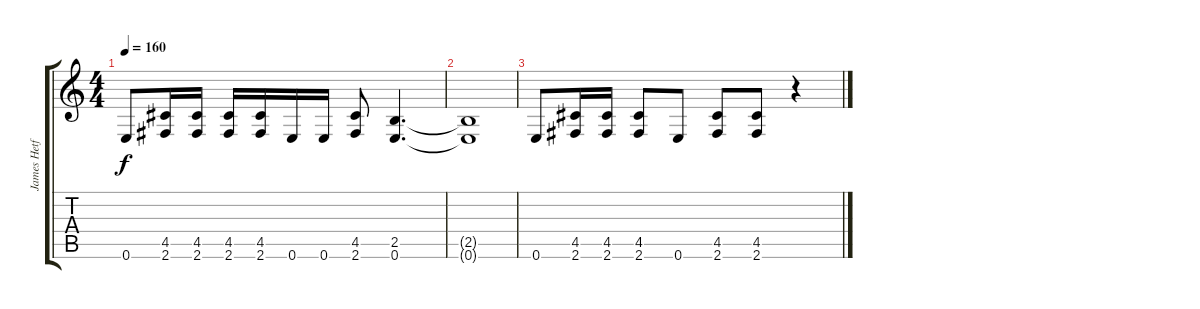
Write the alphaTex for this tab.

\track ("James Hetfield - Rhythm Guitar" "James Hetf") {instrument distortionguitar}
\staff {score tabs}
\tuning (E4 B3 G3 D3 A2 E2) {hide}
\ts (4 4)
\tempo 160
\clef g2
\ks c
0.6.8{dy f} (4.5 2.6).16 (4.5 2.6).16 (4.5 2.6).16 (4.5 2.6).16 0.6.16 0.6.16 (4.5 2.6).8 (2.5 0.6).4{d} |
(2.5{t} 0.6{t}).1 |
0.6.8 (4.5 2.6).16 (4.5 2.6).16 (4.5 2.6).8 0.6.8 (4.5 2.6).8 (4.5 2.6).8 r.4
